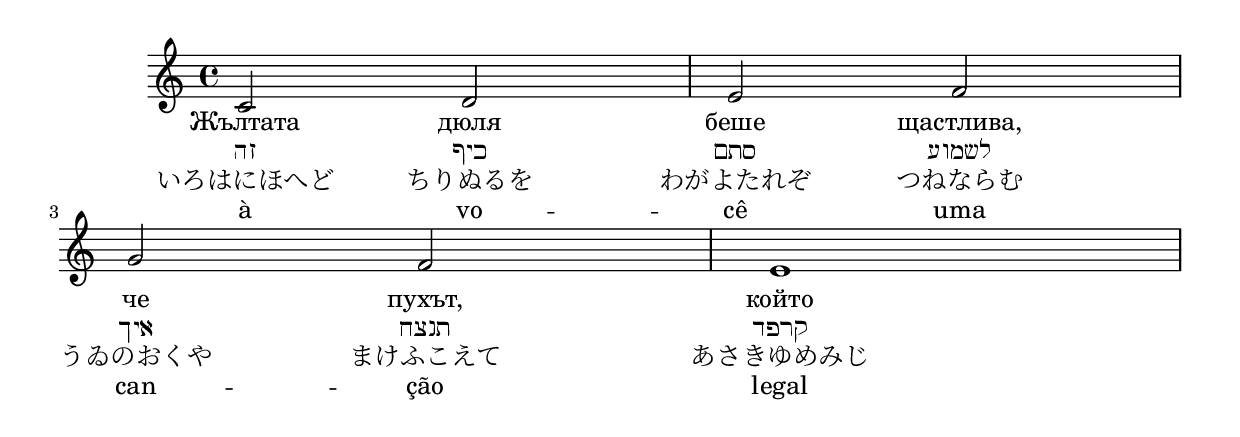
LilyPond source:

%% DO NOT EDIT this file manually; it is automatically
%% generated from LSR http://lsr.di.unimi.it
%% Make any changes in LSR itself, or in Documentation/snippets/new/ ,
%% and then run scripts/auxiliar/makelsr.py
%%
%% This file is in the public domain.
\version "2.18.0"

\header {
  lsrtags = "text"

  texidoc = "
Various scripts may be used for texts (like titles and lyrics) by
entering them in UTF-8 encoding, and using a Pango based backend.
Depending on the fonts installed, this fragment will render Bulgarian
(Cyrillic), Hebrew, Japanese and Portuguese.

"
  doctitle = "UTF-8"
} % begin verbatim

% end verbatim - this comment is a hack to prevent texinfo.tex
% from choking on non-European UTF-8 subsets

%% Edit this file using a Unicode aware editor, such as GVIM, GEDIT, Emacs

%{

You may have to install additional fonts.

Red Hat Fedora

    taipeifonts fonts-xorg-truetype ttfonts-ja fonts-arabic \
   ttfonts-zh_CN fonts-ja fonts-hebrew

Debian GNU/Linux

   apt-get install emacs-intl-fonts xfonts-intl-.* \
  ttf-kochi-gothic ttf-kochi-mincho \
  xfonts-bolkhov-75dpi xfonts-cronyx-100dpi xfonts-cronyx-75dpi
%}

% Cyrillic font
bulgarian = \lyricmode {
  Жълтата дюля беше щастлива, че пухът, който цъфна, замръзна като гьон.
}

hebrew = \lyricmode {
  זה כיף סתם לשמוע איך תנצח קרפד עץ טוב בגן.
}

japanese = \lyricmode {
  いろはにほへど ちりぬるを
  わがよたれぞ  つねならむ
  うゐのおくや  まけふこえて
  あさきゆめみじ ゑひもせず
}

% "a legal song to you"
portuguese = \lyricmode {
  à vo -- cê uma can -- ção legal
}

\relative c' {
  c2 d
  e2 f
  g2 f
  e1
}
\addlyrics { \bulgarian }
\addlyrics { \hebrew }
\addlyrics { \japanese }
\addlyrics { \portuguese }
